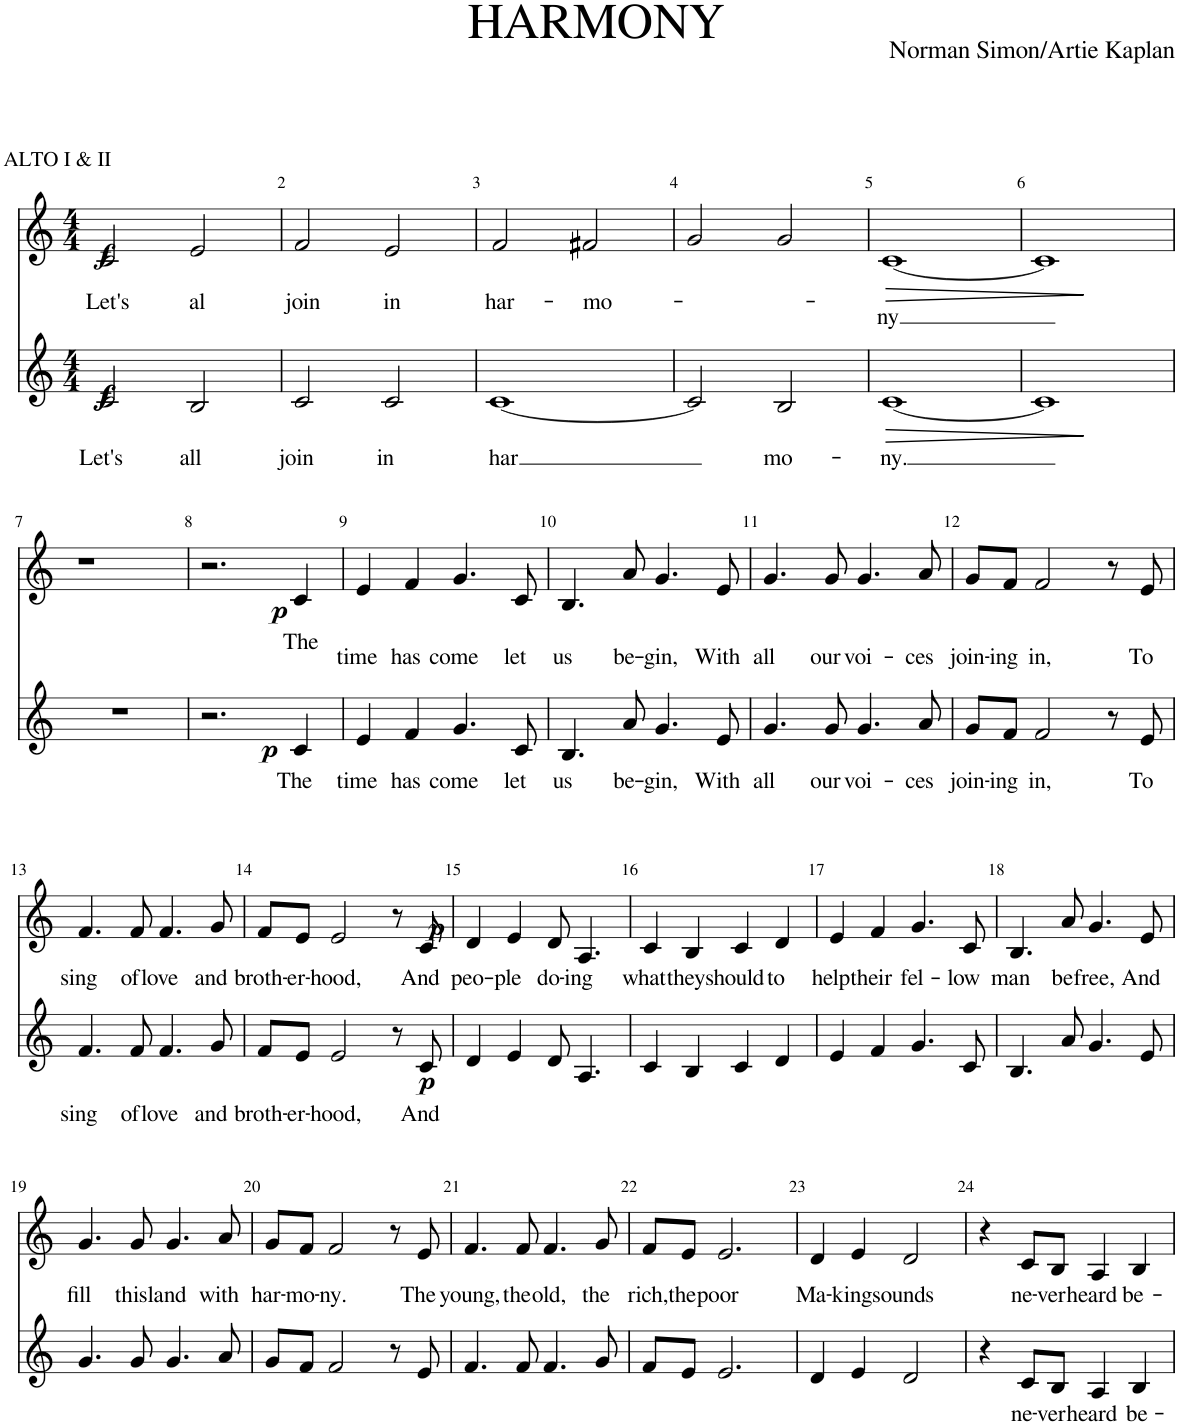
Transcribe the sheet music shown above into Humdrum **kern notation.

**kern	**text	**dynam	**kern	**text	**dynam
*part2	*part2	*part2	*part1	*part1	*part1
*staff2	*staff2	*staff2	*staff1	*staff1	*staff1
*I"Bass	*	*	*I"Tenor	*	*
*clefG2	*	*	*clefG2	*	*
*k[]	*	*	*k[]	*	*
*M4/4	*	*	*M4/4	*	*
=1	=1	=1	=1	=1	=1
!	!	!	!LO:TX:a:t=ALTO I & II	!	!
!	!LO:LY:b	!LO:DY:b	!	!LO:LY:b	!
!	!	!LO:DY:n=1:b	!	!	!LO:DY:b
2c/	Let's	f f	2c/	Let's	f
!	!LO:LY:b	!	!	!LO:LY:b	!
2B/	all	.	2e/	al	.
=2	=2	=2	=2	=2	=2
!	!LO:LY:b	!	!	!LO:LY:b	!
2c/	join	.	2f/	join	.
!	!LO:LY:b	!	!	!LO:LY:b	!
2c/	in	.	2e/	in	.
=3	=3	=3	=3	=3	=3
!	!LO:LY:b	!	!	!LO:LY:b	!
[1c	-har	.	2f/	har-	.
!	!	!	!	!LO:LY:b	!
.	.	.	2f#X/	-mo-	.
=4	=4	=4	=4	=4	=4
2c/]	.	.	2g/	.	.
!	!LO:LY:b	!	!	!	!
2B/	mo-	.	2g/	.	.
=5	=5	=5	=5	=5	=5
!	!LO:LY:b	!LO:HP:b	!	!LO:LY:b	!LO:HP:b
[1c	-ny.	>	[1c	-ny	>
.	.	]	.	.	]
=6	=6	=6	=6	=6	=6
1c]	.	.	1c]	.	.
!!LO:LB:g=z
=7	=7	=7	=7	=7	=7
1r	.	.	1r	.	.
=8	=8	=8	=8	=8	=8
2.r	.	.	2.r	.	.
!	!LO:LY:b	!LO:DY:b	!	!LO:LY:b	!LO:DY:b
4c/	The	p	4c/	The	p
=9	=9	=9	=9	=9	=9
!	!LO:LY:b	!	!	!LO:LY:b	!
4e/	time	.	4e/	time	.
!	!LO:LY:b	!	!	!LO:LY:b	!
4f/	has	.	4f/	has	.
!	!LO:LY:b	!	!	!LO:LY:b	!
4.g/	come	.	4.g/	come	.
!	!LO:LY:b	!	!	!LO:LY:b	!
8c/	let	.	8c/	let	.
=10	=10	=10	=10	=10	=10
!	!LO:LY:b	!	!	!LO:LY:b	!
4.B/	us	.	4.B/	us	.
!	!LO:LY:b	!	!	!LO:LY:b	!
8a/	be-	.	8a/	be-	.
!	!LO:LY:b	!	!	!LO:LY:b	!
4.g/	-gin,	.	4.g/	-gin,	.
!	!LO:LY:b	!	!	!LO:LY:b	!
8e/	With	.	8e/	With	.
=11	=11	=11	=11	=11	=11
!	!LO:LY:b	!	!	!LO:LY:b	!
4.g/	all	.	4.g/	all	.
!	!LO:LY:b	!	!	!LO:LY:b	!
8g/	our	.	8g/	our	.
!	!LO:LY:b	!	!	!LO:LY:b	!
4.g/	voi-	.	4.g/	voi-	.
!	!LO:LY:b	!	!	!LO:LY:b	!
8a/	-ces	.	8a/	-ces	.
=12	=12	=12	=12	=12	=12
!	!LO:LY:b	!	!	!LO:LY:b	!
8g/L	join-	.	8g/L	join-	.
!	!LO:LY:b	!	!	!LO:LY:b	!
8f/J	-ing	.	8f/J	-ing	.
!	!LO:LY:b	!	!	!LO:LY:b	!
2f/	in,	.	2f/	in,	.
8r	.	.	8r	.	.
!	!LO:LY:b	!	!	!LO:LY:b	!
8e/	To	.	8e/	To	.
!!LO:LB:g=z
=13	=13	=13	=13	=13	=13
!	!LO:LY:b	!	!	!LO:LY:b	!
4.f/	sing	.	4.f/	sing	.
!	!LO:LY:b	!	!	!LO:LY:b	!
8f/	of	.	8f/	of	.
!	!LO:LY:b	!	!	!LO:LY:b	!
4.f/	love	.	4.f/	love	.
!	!LO:LY:b	!	!	!LO:LY:b	!
8g/	and	.	8g/	and	.
=14	=14	=14	=14	=14	=14
!	!LO:LY:b	!	!	!LO:LY:b	!
8f/L	broth-	.	8f/L	broth-	.
!	!LO:LY:b	!	!	!LO:LY:b	!
8e/J	-er-	.	8e/J	-er-	.
!	!LO:LY:b	!	!	!LO:LY:b	!
2e/	-hood,	.	2e/	-hood,	.
8r	.	.	8r	.	.
!	!LO:LY:b	!LO:DY:b	!	!LO:LY:b	!LO:DY:b
8c/	And	p	8c/	And	p
=15	=15	=15	=15	=15	=15
!	!	!	!	!LO:LY:b	!
4d/	.	.	4d/	peo-	.
!	!	!	!	!LO:LY:b	!
4e/	.	.	4e/	-ple	.
!	!	!	!	!LO:LY:b	!
8d/	.	.	8d/	do-	.
!	!	!	!	!LO:LY:b	!
4.A/	.	.	4.A/	-ing	.
=16	=16	=16	=16	=16	=16
!	!	!	!	!LO:LY:b	!
4c/	.	.	4c/	what	.
!	!	!	!	!LO:LY:b	!
4B/	.	.	4B/	they	.
!	!	!	!	!LO:LY:b	!
4c/	.	.	4c/	should	.
!	!	!	!	!LO:LY:b	!
4d/	.	.	4d/	to	.
=17	=17	=17	=17	=17	=17
!	!	!	!	!LO:LY:b	!
4e/	.	.	4e/	help	.
!	!	!	!	!LO:LY:b	!
4f/	.	.	4f/	their	.
!	!	!	!	!LO:LY:b	!
4.g/	.	.	4.g/	fel-	.
!	!	!	!	!LO:LY:b	!
8c/	.	.	8c/	-low	.
=18	=18	=18	=18	=18	=18
!	!	!	!	!LO:LY:b	!
4.B/	.	.	4.B/	man	.
!	!	!	!	!LO:LY:b	!
8a/	.	.	8a/	be	.
!	!	!	!	!LO:LY:b	!
4.g/	.	.	4.g/	free,	.
!	!	!	!	!LO:LY:b	!
8e/	.	.	8e/	And	.
!!LO:LB:g=z
=19	=19	=19	=19	=19	=19
!	!	!	!	!LO:LY:b	!
4.g/	.	.	4.g/	fill	.
!	!	!	!	!LO:LY:b	!
8g/	.	.	8g/	this	.
!	!	!	!	!LO:LY:b	!
4.g/	.	.	4.g/	land	.
!	!	!	!	!LO:LY:b	!
8a/	.	.	8a/	with	.
=20	=20	=20	=20	=20	=20
!	!	!	!	!LO:LY:b	!
8g/L	.	.	8g/L	har-	.
!	!	!	!	!LO:LY:b	!
8f/J	.	.	8f/J	-mo-	.
!	!	!	!	!LO:LY:b	!
2f/	.	.	2f/	-ny.	.
8r	.	.	8r	.	.
!	!	!	!	!LO:LY:b	!
8e/	.	.	8e/	The	.
=21	=21	=21	=21	=21	=21
!	!	!	!	!LO:LY:b	!
4.f/	.	.	4.f/	young,	.
!	!	!	!	!LO:LY:b	!
8f/	.	.	8f/	the	.
!	!	!	!	!LO:LY:b	!
4.f/	.	.	4.f/	old,	.
!	!	!	!	!LO:LY:b	!
8g/	.	.	8g/	the	.
=22	=22	=22	=22	=22	=22
!	!	!	!	!LO:LY:b	!
8f/L	.	.	8f/L	rich,	.
!	!	!	!	!LO:LY:b	!
8e/J	.	.	8e/J	the	.
!	!	!	!	!LO:LY:b	!
2.e/	.	.	2.e/	poor	.
=23	=23	=23	=23	=23	=23
!	!	!	!	!LO:LY:b	!
4d/	.	.	4d/	Ma-	.
!	!	!	!	!LO:LY:b	!
4e/	.	.	4e/	-king	.
!	!	!	!	!LO:LY:b	!
2d/	.	.	2d/	sounds	.
=24	=24	=24	=24	=24	=24
4r	.	.	4r	.	.
!	!LO:LY:b	!	!	!LO:LY:b	!
8c/L	ne-	.	8c/L	ne-	.
!	!LO:LY:b	!	!	!LO:LY:b	!
8B/J	-ver	.	8B/J	-ver	.
!	!LO:LY:b	!	!	!LO:LY:b	!
4A/	heard	.	4A/	heard	.
!	!LO:LY:b	!	!	!LO:LY:b	!
4B/	be-	.	4B/	be-	.
=	=	=	=	=	=
*-	*-	*-	*-	*-	*-
